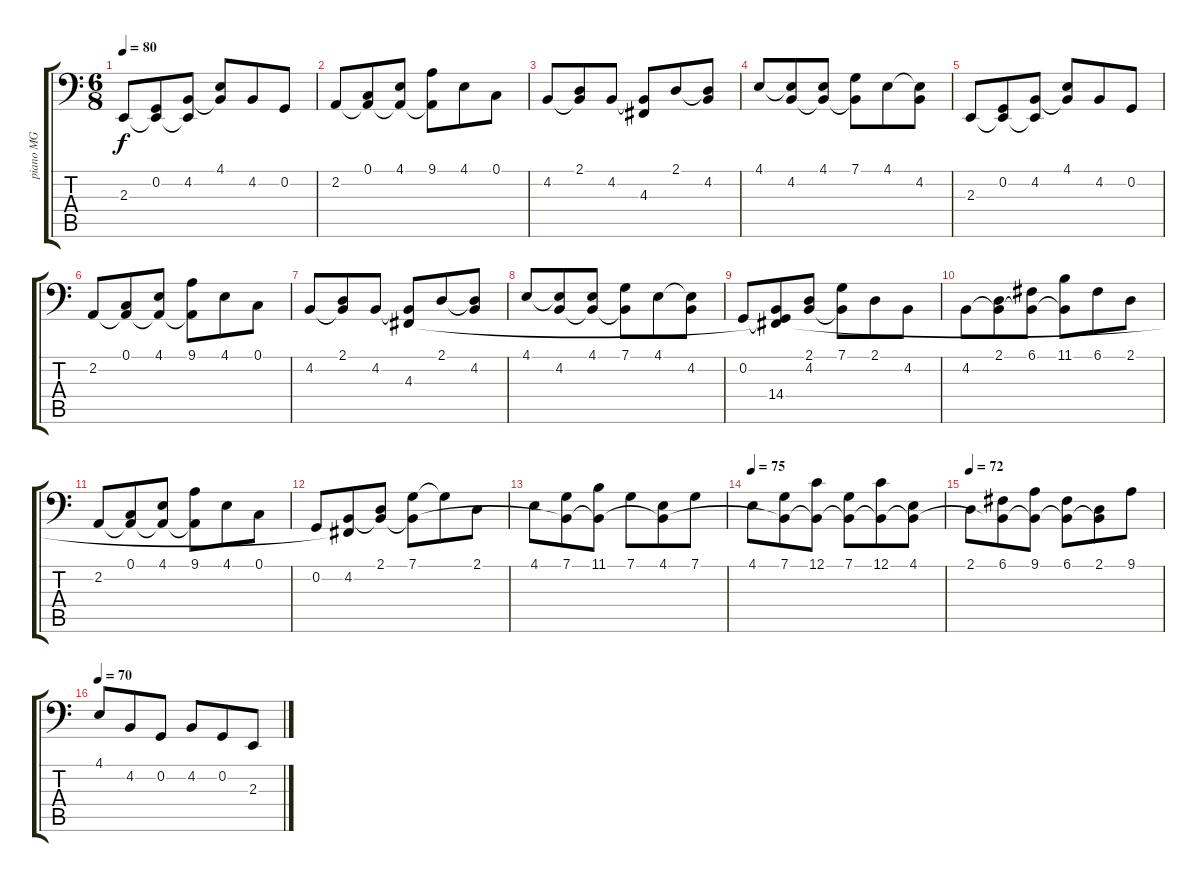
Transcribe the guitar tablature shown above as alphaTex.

\track ("piano MG" "piano MG") {instrument acousticgrandpiano}
\staff {score tabs}
\tuning (C3 G2 D2 A1 E1 B0) {hide}
\ts (6 8)
\tempo 80
\clef f4
\ks c
2.3.8{dy f} (0.2 2.3{t}).8 (4.2 2.3{t}).8 (4.1 4.2{t}).8 4.2.8 0.2.8 |
2.2.8 (0.1 2.2{t}).8 (4.1 2.2{t}).8 (9.1 2.2{t}).8 4.1.8 0.1.8 |
4.2.8 (2.1 4.2{t}).8 4.2.8 (4.2{t} 4.3).8 2.1.8 (2.1{t} 4.2).8 |
4.1.8 (4.1{t} 4.2).8 (4.1 4.2{t}).8 (7.1 4.2{t}).8 4.1.8 (4.1{t} 4.2).8 |
2.3.8 (0.2 2.3{t}).8 (4.2 2.3{t}).8 (4.1 4.2{t}).8 4.2.8 0.2.8 |
2.2.8 (0.1 2.2{t}).8 (4.1 2.2{t}).8 (9.1 2.2{t}).8 4.1.8 0.1.8 |
4.2.8 (2.1 4.2{t}).8 4.2.8 (4.2{t} 4.3).8 2.1.8 (2.1{t} 4.2).8 |
4.1.8 (4.1{t} 4.2).8 (4.1 4.2{t}).8 (7.1 4.2{t}).8 4.1.8 (4.1{t} 4.2).8 |
0.2.8 (0.2{t} 4.3{t} 14.4).8 (2.1 4.2).8 (7.1 4.2{t}).8 2.1.8 4.2.8 |
4.2.8 (2.1 4.2{t}).8 (6.1 4.2{t}).8 (11.1 4.2{t}).8 6.1.8 2.1.8 |
2.2.8 (0.1 2.2{t}).8 (4.1 2.2{t}).8 (9.1 2.2{t}).8 4.1.8 0.1.8 |
0.2.8 (4.2 4.3{t}).8 (2.1 4.2{t}).8 (7.1 4.2{t}).8 7.1{t}.8 2.1.8 |
4.1.8 (7.1 4.2{t}).8 (11.1 4.2{t}).8 7.1.8 (4.1 4.2{t}).8 7.1.8 |
\tempo 75
4.1.8 (7.1 4.2{t}).8 (12.1 4.2{t}).8 (7.1 4.2{t}).8 (12.1 4.2{t}).8 (4.1 4.2{t}).8 |
\tempo 72
2.1.8 (6.1 4.2{t}).8 (9.1 4.2{t}).8 (6.1 4.2{t}).8 (2.1 4.2{t}).8 9.1.8 |
\tempo 70
4.1.8 4.2.8 0.2.8 4.2.8 0.2.8 2.3.8
